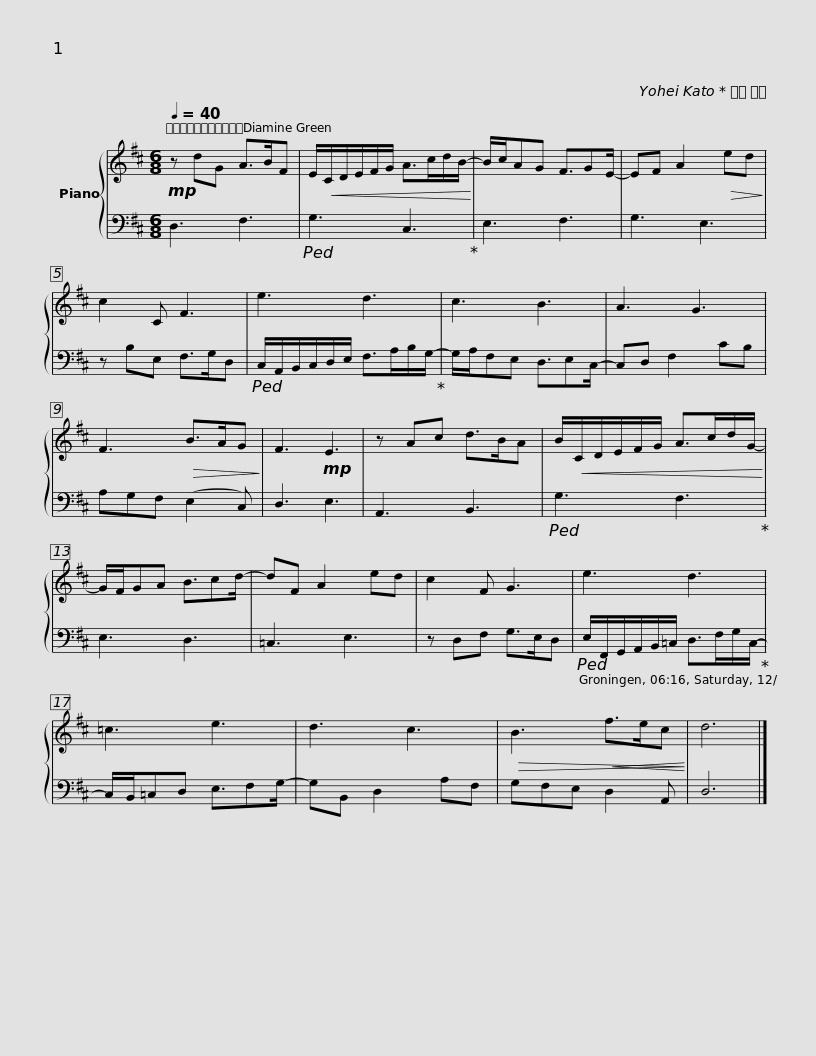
X:1
%%score { 1 | 2 }
L:1/8
Q:1/4=40
M:6/8
I:linebreak $
K:D
V:1 treble
V:2 bass
V:1
!mp! z dG A>BF | E/!<(!C/D/E/F/G/ A>cd/B/-!<)! | B/c/AG F3/2GE/- | EF A2!>(! ed!>)! | c2 C F3 |$ %5
 e3 d3 | c3 B3 | A3 G3 | F3!>(! B>AG!>)! | F3!mp! E3 |$ %10
 z Ac d>BA | B/!<(!C/D/E/F/G/ A>cd/G/-!<)! | G/F/GA B3/2cd/- | dF A2 ed | c2 F G3 |$ %15
 e3 d3 | =c3 e3 | d3 c3 |!>(! B3!<(! f>ec!>)!!<)! | d6 |] %20
V:2
 D,3 F,3 |!ped! G,3 C,3!ped-up! | E,3 F,3 | G,3 E,3 | z B,E, F,>G,D, |$ %5
!ped! C,/A,,/B,,/C,/D,/E,/ F,>A,B,/G,/-!ped-up! | G,/A,/F,E, D,3/2E,C,/- | C,D, F,2 CB, | A,G,F, (E,2 C,) | D,3 E,3 |$ %10
 A,,3 B,,3 |!ped! G,3 F,3!ped-up! | E,3 D,3 | =C,3 E,3 | z D,F, G,>E,D, |$ %15
!ped! E,/F,,/G,,/A,,/B,,/=C,/ D,>F,G,/C,/-!ped-up! | C,/B,,/=C,D, E,3/2F,G,/- | G,B,, D,2 A,F, | G,F,E, D,2 A,, | D,6 |] %20
